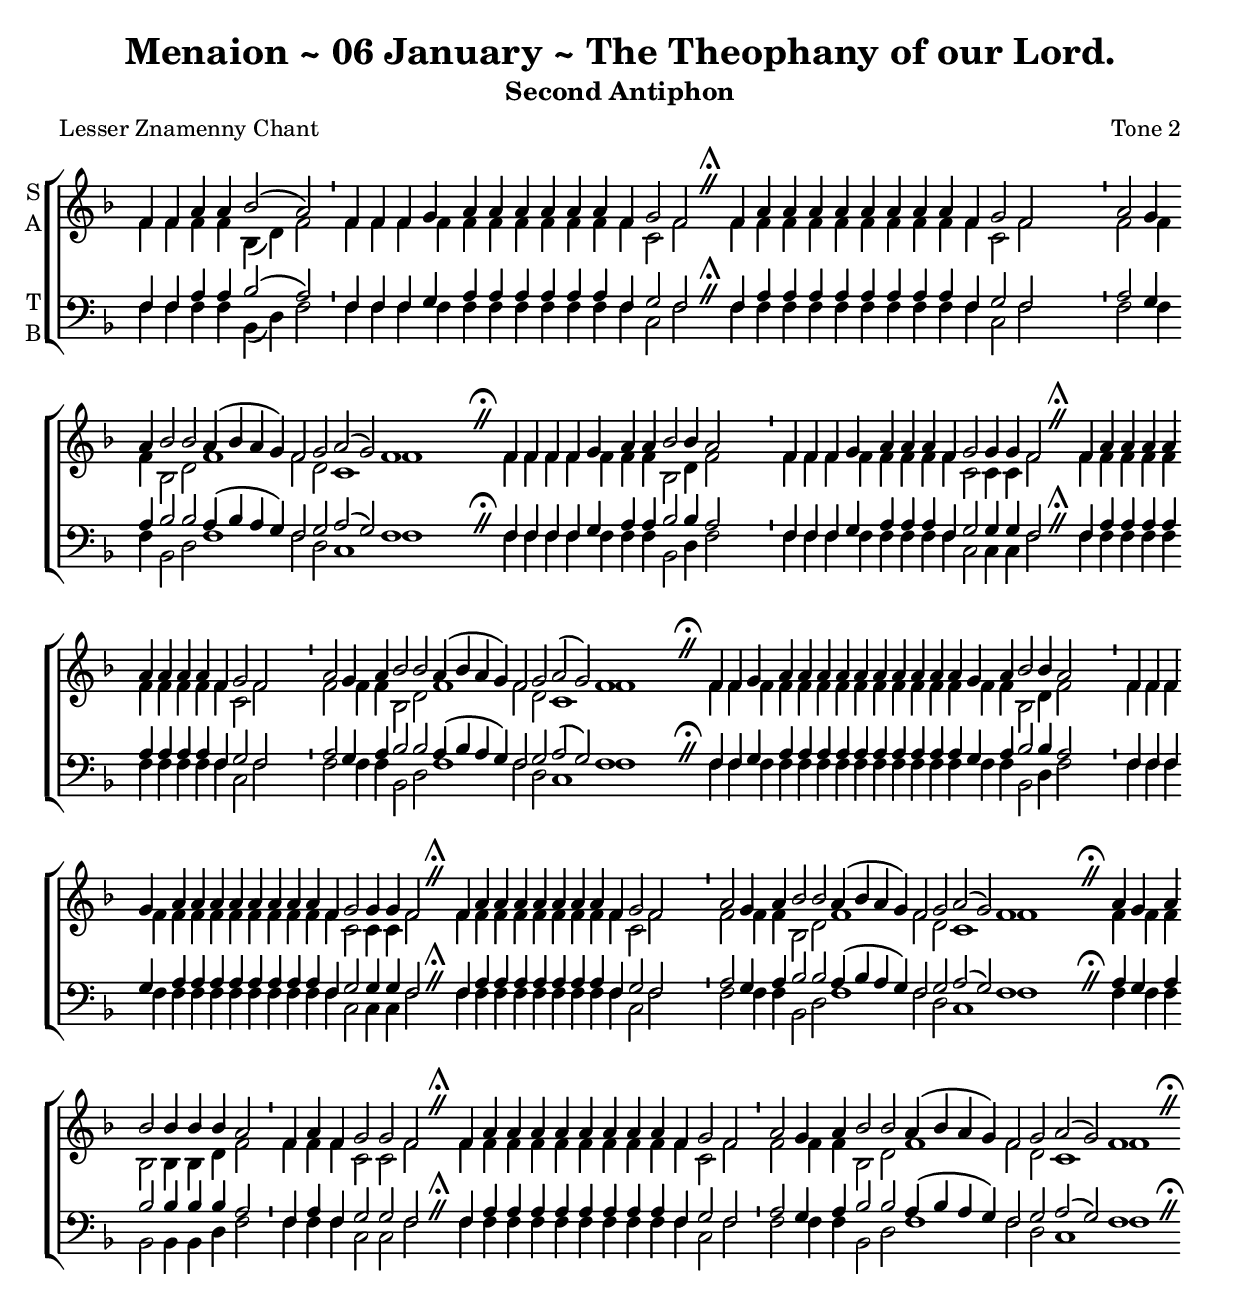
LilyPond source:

\version "2.12.2"
\include "english.ly"
\include "gregorian.ly"
\header {
  title = "Menaion ~ 06 January ~ The Theophany of our Lord."
  subtitle = "Second Antiphon"
  composer = "Tone 2"
  poet = "Lesser Znamenny Chant"
}

global = {
  \key f \major

  \override Staff.TimeSignature #'stencil = ##f
  \override Staff.BarLine #'stencil = ##f
}
move = { \bar "" \break }
soprano = \relative c'' {
  \global
  % Music follows here.
  f,4 f a a bf2(a) \divisioMinima
  f4 f f g a a a a a a f g2 f2 \divisioMaior
  f4 a a a a a a a a f g2 f \divisioMinima
  a2 g4 a bf2 bf a4(bf a g) f2 g a(g) f1 \divisioMaxima
  
  f4 f f f g a a bf2 bf4 a2 \divisioMinima
  f4 f f g a a a f g2 g4 g f2 \divisioMaior
  f4 a a a a a a a a f g2 f \divisioMinima
  a2 g4 a bf2 bf a4(bf a g) f2 g a(g) f1 \divisioMaxima
  
  f4 f g a a a a a a a a a a g a bf2 bf4 a2 \divisioMinima
  f4 f f g a a a a a a a a f g2 g4 g f2 \divisioMaior
  f4 a a a a a a a f g2 f \divisioMinima
  a2 g4 a bf2 bf a4(bf a g) f2 g a(g) f1 \divisioMaxima
  
  a4 g a bf2 bf4 bf bf a2 \divisioMinima
  f4 a f g2 g f \divisioMaior
  f4 a a a a a a a a f g2 f \divisioMinima
  a2 g4 a bf2 bf a4(bf a g) f2 g a(g) f1 \divisioMaxima
}

alto = \relative c' {
  \global
  % Music follows here.
  f4 f f f bf,(d) f2 \divisioMinima
  f4 f f f f f f f f f f c2 f \divisioMaior
  f4 f f f f f f f f f c2 f \divisioMinima
  f2 f4 f bf,2 d f1 f2 d c1 f \divisioMaxima
  
  f4 f f f f f f bf,2 d4 f2 \divisioMinima
  f4 f f f f f f f c2 c4 c f2 \divisioMaior
  f4 f f f f f f f f f c2 f \divisioMinima
  f2 f4 f bf,2 d f1 f2 d c1 f \divisioMaxima
  
  f4 f f f f f f f f f f f f f f bf,2 d4 f2 \divisioMinima
  f4 f f f f f f f f f f f f c2 c4 c f2 \divisioMaior
  f4 f f f f f f f f c2 f \divisioMinima
  f2 f4 f bf,2 d f1 f2 d c1 f \divisioMaxima
  
  f4 f f bf,2 bf4 bf d f2 \divisioMinima
  f4 f f c2 c f2 \divisioMaior
  f4 f f f f f f f f f c2 f \divisioMinima
  f2 f4 f bf,2 d f1 f2 d c1 f \divisioMaxima
}

tenor = \relative c' {
  \global
  % Music follows here.
  f,4 f a a bf2(a) \divisioMinima
  f4 f f g a a a a a a f g2 f2 \divisioMaior
  f4 a a a a a a a a f g2 f \divisioMinima
  a2 g4 a bf2 bf a4(bf a g) f2 g a(g) f1 \divisioMaxima
  
  f4 f f f g a a bf2 bf4 a2 \divisioMinima
  f4 f f g a a a f g2 g4 g f2 \divisioMaior
  f4 a a a a a a a a f g2 f \divisioMinima
  a2 g4 a bf2 bf a4(bf a g) f2 g a(g) f1 \divisioMaxima
  
  f4 f g a a a a a a a a a a g a bf2 bf4 a2 \divisioMinima
  f4 f f g a a a a a a a a f g2 g4 g f2 \divisioMaior
  f4 a a a a a a a f g2 f \divisioMinima
  a2 g4 a bf2 bf a4(bf a g) f2 g a(g) f1 \divisioMaxima
  
  a4 g a bf2 bf4 bf bf a2 \divisioMinima
  f4 a f g2 g f \divisioMaior
  f4 a a a a a a a a f g2 f \divisioMinima
  a2 g4 a bf2 bf a4(bf a g) f2 g a(g) f1 \divisioMaxima
}

bass = \relative c {
  \global
  % Music follows here.
  f4 f f f bf,(d) f2 \divisioMinima
  f4 f f f f f f f f f f c2 f \divisioMaior
  f4 f f f f f f f f f c2 f \divisioMinima
  f2 f4 f bf,2 d f1 f2 d c1 f \divisioMaxima
  
  f4 f f f f f f bf,2 d4 f2 \divisioMinima
  f4 f f f f f f f c2 c4 c f2 \divisioMaior
  f4 f f f f f f f f f c2 f \divisioMinima
  f2 f4 f bf,2 d f1 f2 d c1 f \divisioMaxima
  
  f4 f f f f f f f f f f f f f f bf,2 d4 f2 \divisioMinima
  f4 f f f f f f f f f f f f c2 c4 c f2 \divisioMaior
  f4 f f f f f f f f c2 f \divisioMinima
  f2 f4 f bf,2 d f1 f2 d c1 f \divisioMaxima
  
  f4 f f bf,2 bf4 bf d f2 \divisioMinima
  f4 f f c2 c f2 \divisioMaior
  f4 f f f f f f f f f c2 f \divisioMinima
  f2 f4 f bf,2 d f1 f2 d c1 f \divisioMaxima
}

verse = \lyricmode {
  % Lyrics follow here.
    I hath loved the Lord,
    be -- cause He hath heard my voice and my sup -- pli -- ca -- tion.
    O Son of God, Who was bap -- tized in the Jor -- dan, save us who
      sing to Thee,__ Al -- le -- lu -- ia!
    Be -- cause He hath in -- clined His ear to me,
    there -- fore I shall call on Him as long as I live.
    O Son of God, Who was bap -- tized in the Jor -- dan, save us who
      sing to Thee,__ Al -- le -- lu -- ia!
    The snares of death hath en -- comp -- assed me; the pangs of
      She -- ol laid hold on me;
    I suf -- fered dis -- tress and anguish, then I called on the 
      Name of the Lord.
    O Son of God, Who was bap -- tized in the Jor -- dan, save us who
      sing to Thee,__ Al -- le -- lu -- ia!
    Gra -- cious and right -- eous is the Lord;
    our God is mer -- ci -- ful.
    O Son of God, Who was bap -- tized in the Jor -- dan, save us who
      sing to Thee,__ Al -- le -- lu -- ia!
}

\score {
  \new ChoirStaff <<
    \new Staff \with {
      midiInstrument = " string ensemble 1 "
      instrumentName = \markup \center-column { "S" "A" }
    } <<
      \new Voice = "soprano" { \voiceOne \soprano }
      \new Voice = "alto" { \voiceTwo \alto }
    >>
  %  \new Lyrics \lyricsto "soprano" \verse
    \new Staff \with {
      midiInstrument = " string ensemble 1 "
      instrumentName = \markup \center-column { "T" "B" }
    } <<
      \clef bass
      \new Voice = "tenor" { \voiceOne \tenor }
      \new Voice = "bass" { \voiceTwo \bass }
    >>
  >>
  \layout { ragged-last=##f }
  \midi {
    \context {
      \Score
      tempoWholesPerMinute = #(ly:make-moment 120 4)
    }
  }
}
